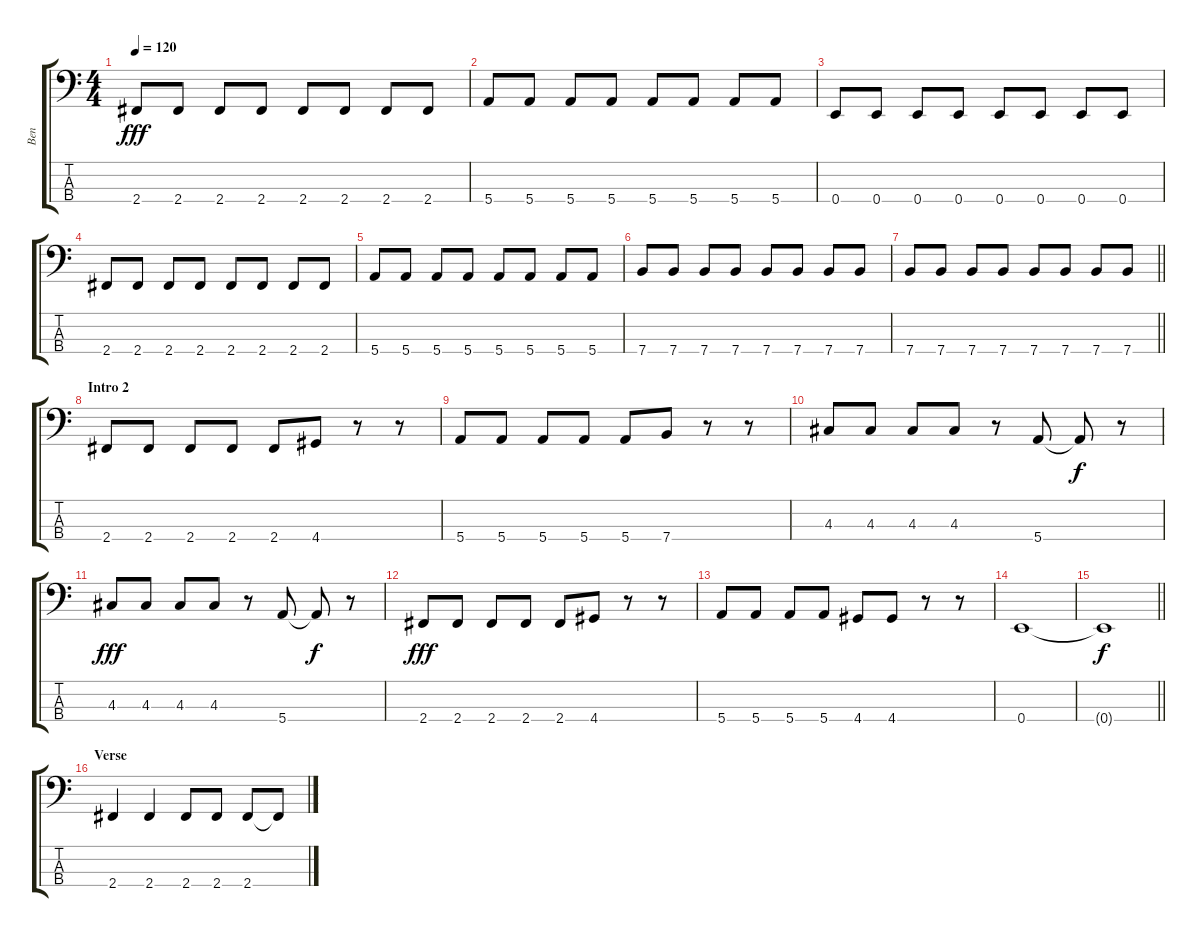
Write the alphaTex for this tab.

\track ("Ben" "Ben") {instrument electricbasspick}
\staff {score tabs}
\tuning (G2 D2 A1 E1) {hide}
\ts (4 4)
\tempo 120
\clef f4
\ks c
2.4.8{dy fff} 2.4.8 2.4.8 2.4.8 2.4.8 2.4.8 2.4.8 2.4.8 |
5.4.8 5.4.8 5.4.8 5.4.8 5.4.8 5.4.8 5.4.8 5.4.8 |
0.4.8 0.4.8 0.4.8 0.4.8 0.4.8 0.4.8 0.4.8 0.4.8 |
2.4.8 2.4.8 2.4.8 2.4.8 2.4.8 2.4.8 2.4.8 2.4.8 |
5.4.8 5.4.8 5.4.8 5.4.8 5.4.8 5.4.8 5.4.8 5.4.8 |
7.4.8 7.4.8 7.4.8 7.4.8 7.4.8 7.4.8 7.4.8 7.4.8 |
\barLineRight lightlight
7.4.8 7.4.8 7.4.8 7.4.8 7.4.8 7.4.8 7.4.8 7.4.8 |
\section ("" "Intro 2")
2.4.8 2.4.8 2.4.8 2.4.8 2.4.8 4.4.8 r.8 r.8 |
5.4.8 5.4.8 5.4.8 5.4.8 5.4.8 7.4.8 r.8 r.8 |
4.3.8 4.3.8 4.3.8 4.3.8 r.8 5.4.8 5.4{t}.8{dy f} r.8 |
4.3.8{dy fff} 4.3.8 4.3.8 4.3.8 r.8 5.4.8 5.4{t}.8{dy f} r.8 |
2.4.8{dy fff} 2.4.8 2.4.8 2.4.8 2.4.8 4.4.8 r.8 r.8 |
5.4.8 5.4.8 5.4.8 5.4.8 4.4.8 4.4.8 r.8 r.8 |
0.4.1 |
\barLineRight lightlight
0.4{t}.1{dy f} |
\section ("" "Verse")
2.4.4 2.4.4 2.4.8 2.4.8 2.4.8 2.4{t}.8
